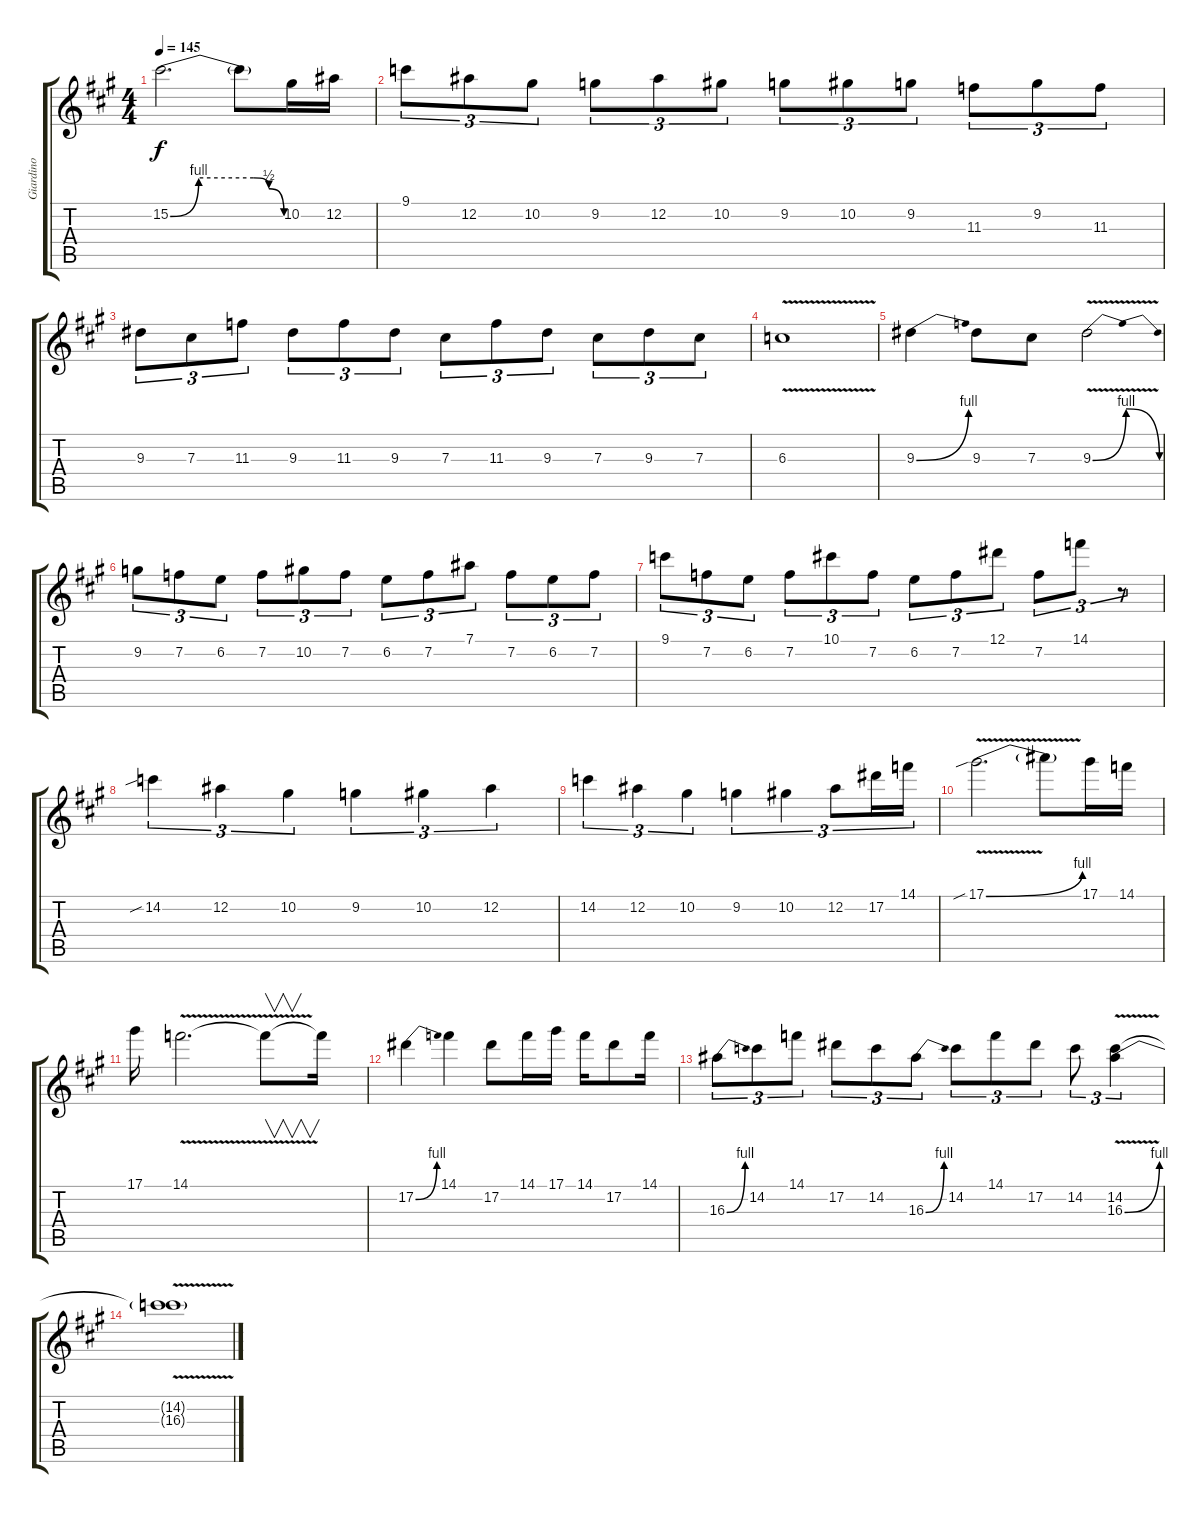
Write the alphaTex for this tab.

\track ("Giardino" "Giardino") {instrument distortionguitar}
\staff {score tabs}
\tuning (Eb4 Bb3 Gb3 Db3 Ab2 Eb2) {hide}
\ts (4 4)
\tempo 145
\clef g2
\ks f#minor
15.2{be (custom 0 0 15 4 44 4 52 2 60 0)}.2{d dy f} 15.2{t}.8 10.2.16 12.2.16 |
9.1.8{tu (3 2)} 12.2.8{tu (3 2)} 10.2.8{tu (3 2)} 9.2.8{tu (3 2)} 12.2.8{tu (3 2)} 10.2.8{tu (3 2)} 9.2.8{tu (3 2)} 10.2.8{tu (3 2)} 9.2.8{tu (3 2)} 11.3.8{tu (3 2)} 9.2.8{tu (3 2)} 11.3.8{tu (3 2)} |
9.3.8{tu (3 2)} 7.3.8{tu (3 2)} 11.3.8{tu (3 2)} 9.3.8{tu (3 2)} 11.3.8{tu (3 2)} 9.3.8{tu (3 2)} 7.3.8{tu (3 2)} 11.3.8{tu (3 2)} 9.3.8{tu (3 2)} 7.3.8{tu (3 2)} 9.3.8{tu (3 2)} 7.3.8{tu (3 2)} |
6.3{v}.1 |
9.3{be (bend 0 0 60 4)}.4 9.3.8 7.3.8 9.3{be (bendrelease 0 0 45 4 45 4 60 0) v}.2 |
9.2.8{tu (3 2)} 7.2.8{tu (3 2)} 6.2.8{tu (3 2)} 7.2.8{tu (3 2)} 10.2.8{tu (3 2)} 7.2.8{tu (3 2)} 6.2.8{tu (3 2)} 7.2.8{tu (3 2)} 7.1.8{tu (3 2)} 7.2.8{tu (3 2)} 6.2.8{tu (3 2)} 7.2.8{tu (3 2)} |
9.1.8{tu (3 2)} 7.2.8{tu (3 2)} 6.2.8{tu (3 2)} 7.2.8{tu (3 2)} 10.1.8{tu (3 2)} 7.2.8{tu (3 2)} 6.2.8{tu (3 2)} 7.2.8{tu (3 2)} 12.1.8{tu (3 2)} 7.2.8{tu (3 2)} 14.1.8{tu (3 2)} r.8{tu (3 2)} |
14.2{sib}.4{tu (3 2)} 12.2.4{tu (3 2)} 10.2.4{tu (3 2)} 9.2.4{tu (3 2)} 10.2.4{tu (3 2)} 12.2.4{tu (3 2)} |
14.2.4{tu (3 2)} 12.2.4{tu (3 2)} 10.2.4{tu (3 2)} 9.2.4{tu (3 2)} 10.2.4{tu (3 2)} 12.2.8{tu (3 2)} 17.2.16{tu (3 2)} 14.1.16{tu (3 2)} |
17.1{be (bend 0 0 60 4) v sib}.2{d} 17.1{t}.8 17.1.16 14.1.16 |
17.1.16 14.1{v}.2{d} 14.1{t}.8{v} 14.1{t}.16 |
17.2{be (bend 0 0 60 4)}.4 14.1.4 17.2.8 14.1.16 17.1.16 14.1.16 17.2.8 14.1.16 |
16.3{be (bend 0 0 60 4)}.8{tu (3 2)} 14.2.8{tu (3 2)} 14.1.8{tu (3 2)} 17.2.8{tu (3 2)} 14.2.8{tu (3 2)} 16.3{be (bend 0 0 60 4)}.8{tu (3 2)} 14.2.8{tu (3 2)} 14.1.8{tu (3 2)} 17.2.8{tu (3 2)} 14.2.8{tu (3 2)} (14.2{v} 16.3{be (bend 0 0 60 4) v}).4{tu (3 2)} |
(14.2{t} 16.3{t}).1
